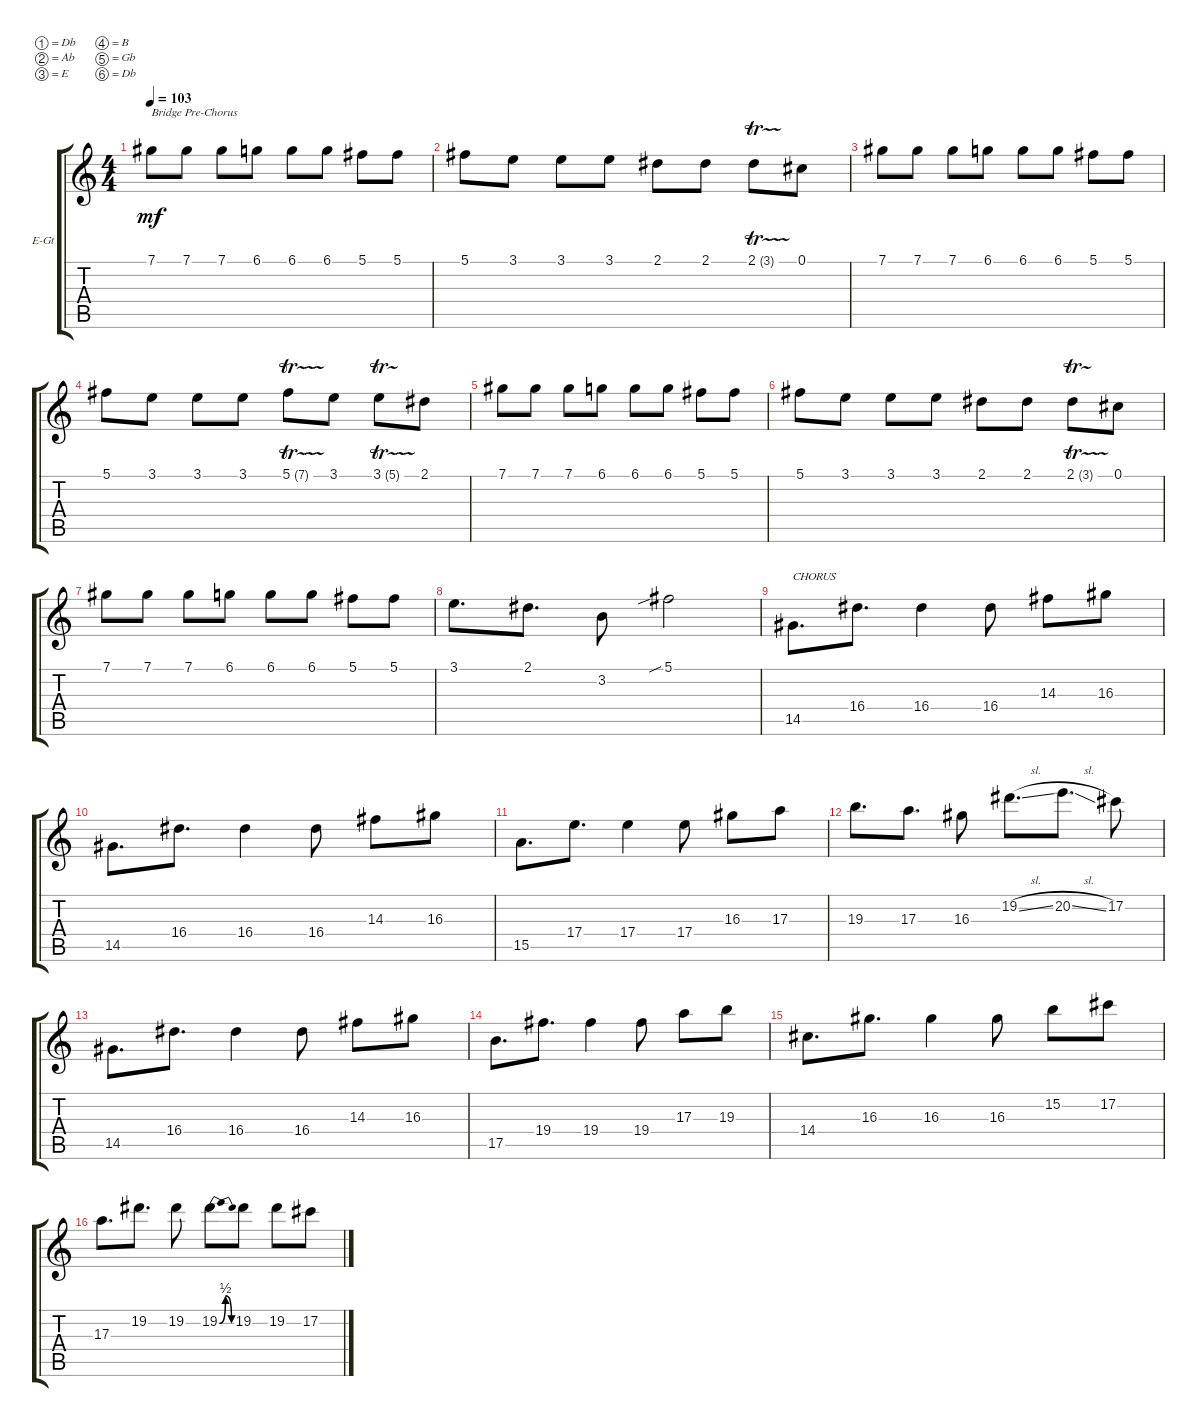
\bracketExtendMode groupsimilarinstruments
\firstSystemTrackNameOrientation horizontal
\otherSystemsTrackNameOrientation horizontal
\track ("Guitar 1" "E-Gt") {instrument distortionguitar}
\staff {score tabs}
\tuning (Db4 Ab3 E3 B2 Gb2 Db2)
\ts (4 4)
\tempo 103
\clef g2
\ks c
7.1.8{txt "Bridge Pre-Chorus" dy mf} 7.1.8 7.1.8 6.1.8 6.1.8 6.1.8 5.1.8 5.1.8 |
5.1.8 3.1.8 3.1.8 3.1.8 2.1.8 2.1.8 2.1{tr (3 16)}.8 0.1.8 |
7.1.8 7.1.8 7.1.8 6.1.8 6.1.8 6.1.8 5.1.8 5.1.8 |
5.1.8 3.1.8 3.1.8 3.1.8 5.1{tr (7 16)}.8 3.1.8 3.1{tr (5 16)}.8 2.1.8 |
7.1.8 7.1.8 7.1.8 6.1.8 6.1.8 6.1.8 5.1.8 5.1.8 |
5.1.8 3.1.8 3.1.8 3.1.8 2.1.8 2.1.8 2.1{tr (3 16)}.8 0.1.8 |
7.1.8 7.1.8 7.1.8 6.1.8 6.1.8 6.1.8 5.1.8 5.1.8 |
3.1.8{d} 2.1.8{d} 3.2.8 5.1{sib}.2 |
14.5.8{d txt "CHORUS"} 16.4.8{d} 16.4.4 16.4.8 14.3.8 16.3.8 |
14.5.8{d} 16.4.8{d} 16.4.4 16.4.8 14.3.8 16.3.8 |
15.5.8{d} 17.4.8{d} 17.4.4 17.4.8 16.3.8 17.3.8 |
19.3.8{d} 17.3.8{d} 16.3.8 19.2{sl}.8{d} 20.2{sl}.8{d} 17.2.8 |
14.5.8{d} 16.4.8{d} 16.4.4 16.4.8 14.3.8 16.3.8 |
17.5.8{d} 19.4.8{d} 19.4.4 19.4.8 17.3.8 19.3.8 |
14.4.8{d} 16.3.8{d} 16.3.4 16.3.8 15.2.8 17.2.8 |
17.3.8{d} 19.2.8{d} 19.2.8 19.2{be (bendrelease 0 0 20.4 2 38.4 2 59.4 0)}.8 19.2.8 19.2.8 17.2.8
